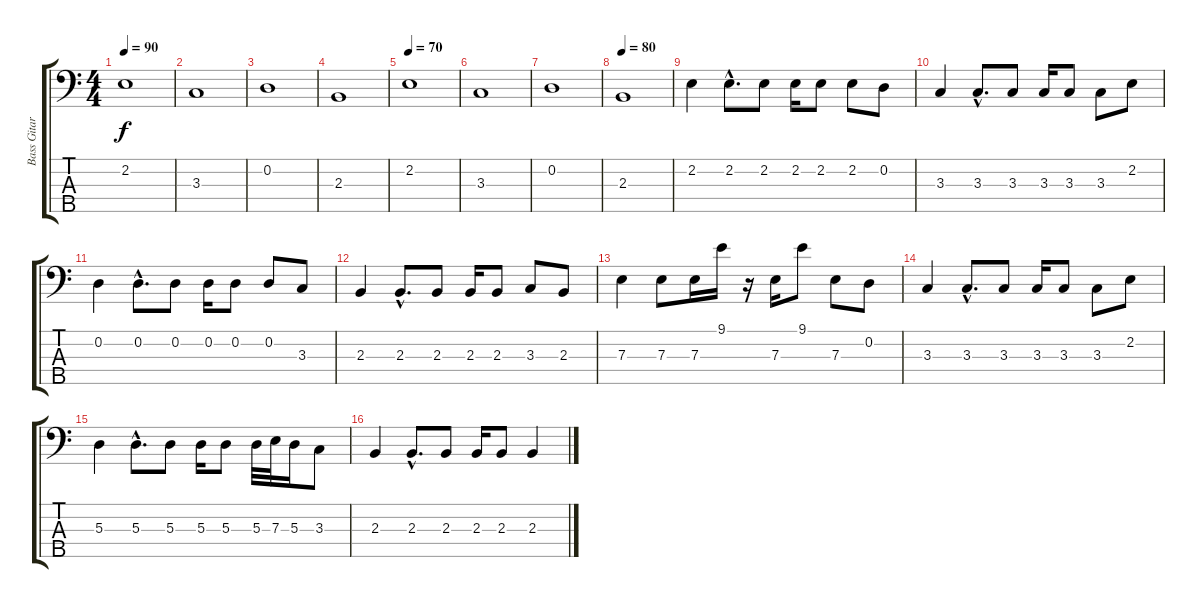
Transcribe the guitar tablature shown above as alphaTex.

\track ("Bass Gitar" "Bass Gitar") {instrument electricbassfinger}
\staff {score tabs}
\tuning (G2 D2 A1 E1 B0) {hide}
\ts (4 4)
\tempo 90
\tempo 70
\tempo 90
\clef f4
\ks c
2.2.1{dy f instrument slapbass1} |
3.3.1 |
0.2.1 |
2.3.1 |
\tempo 70
2.2.1 |
3.3.1 |
0.2.1 |
\tempo 80
2.3.1 |
2.2.4{instrument electricbassfinger} 2.2{hac}.8{d} 2.2.8 2.2.16 2.2.8 2.2.8 0.2.8 |
3.3.4 3.3{hac}.8{d} 3.3.8 3.3.16 3.3.8 3.3.8 2.2.8 |
0.2.4 0.2{hac}.8{d} 0.2.8 0.2.16 0.2.8 0.2.8 3.3.8 |
2.3.4 2.3{hac}.8{d} 2.3.8 2.3.16 2.3.8 3.3.8 2.3.8 |
7.3.4 7.3.8 7.3.16{instrument slapbass2} 9.1.16 r.16 7.3.16 9.1.8 7.3.8{instrument electricbassfinger} 0.2.8 |
3.3.4 3.3{hac}.8{d} 3.3.8 3.3.16 3.3.8 3.3.8 2.2.8 |
5.3.4 5.3{hac}.8{d} 5.3.8 5.3.16 5.3.8 5.3.32 7.3.32 5.3.16 3.3.8 |
2.3.4 2.3{hac}.8{d} 2.3.8 2.3.16 2.3.8 2.3.4
